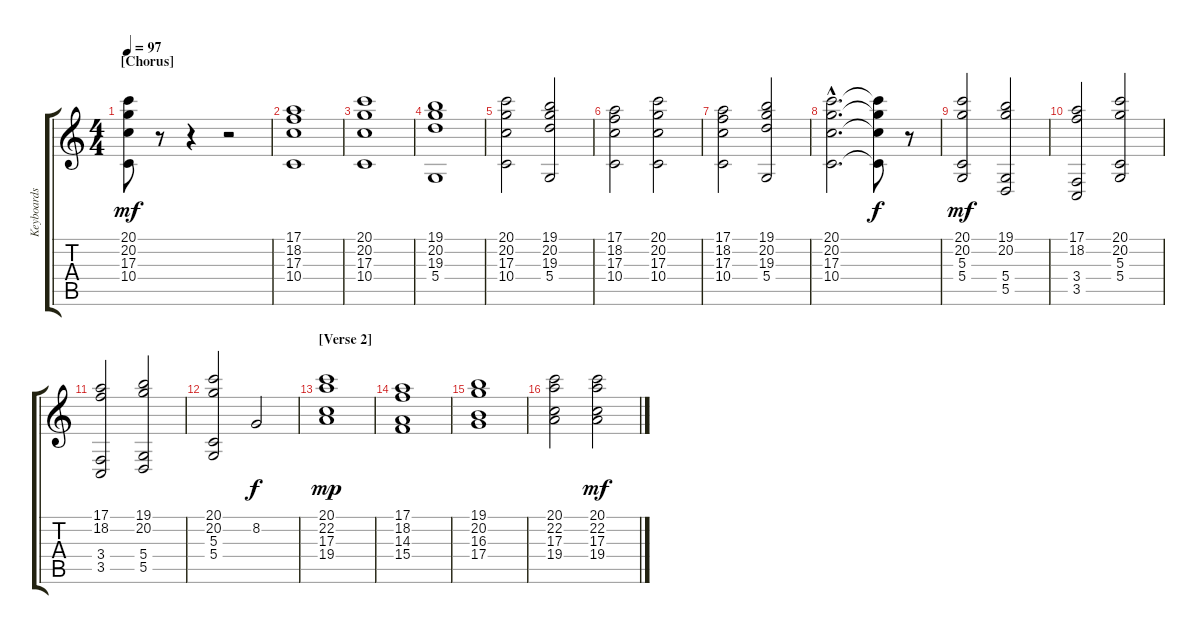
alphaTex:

\track ("Keyboards 1" "Keyboards ") {instrument stringensemble1}
\staff {score tabs}
\tuning (E4 B3 G3 D3 A2 E2) {hide}
\ts (4 4)
\section ("" "[Chorus]")
\tempo 97
\clef g2
\ks c
(20.1 20.2 17.3 10.4).8{dy mf} r.8 r.4 r.2 |
(17.1 18.2 17.3 10.4).1 |
(20.1 20.2 17.3 10.4).1 |
(19.1 20.2 19.3 5.4).1 |
(20.1 20.2 17.3 10.4).2 (19.1 20.2 19.3 5.4).2 |
(17.1 18.2 17.3 10.4).2 (20.1 20.2 17.3 10.4).2 |
(17.1 18.2 17.3 10.4).2 (19.1 20.2 19.3 5.4).2 |
(20.1{hac} 20.2{hac} 17.3{hac} 10.4{hac}).2{d} (20.1{t} 20.2{t} 17.3{t} 10.4{t}).8{dy f} r.8 |
\section ("" "")
(20.1 20.2 5.3 5.4).2{dy mf} (19.1 20.2 5.4 5.5).2 |
(17.1 18.2 3.4 3.5).2 (20.1 20.2 5.3 5.4).2 |
(17.1 18.2 3.4 3.5).2 (19.1 20.2 5.4 5.5).2 |
(20.1 20.2 5.3 5.4).2 8.2.2{dy f} |
\section ("" "[Verse 2]")
(20.1 22.2 17.3 19.4).1{dy mp} |
(17.1 18.2 14.3 15.4).1 |
(19.1 20.2 16.3 17.4).1 |
(20.1 22.2 17.3 19.4).2 (20.1 22.2 17.3 19.4).2{dy mf}
